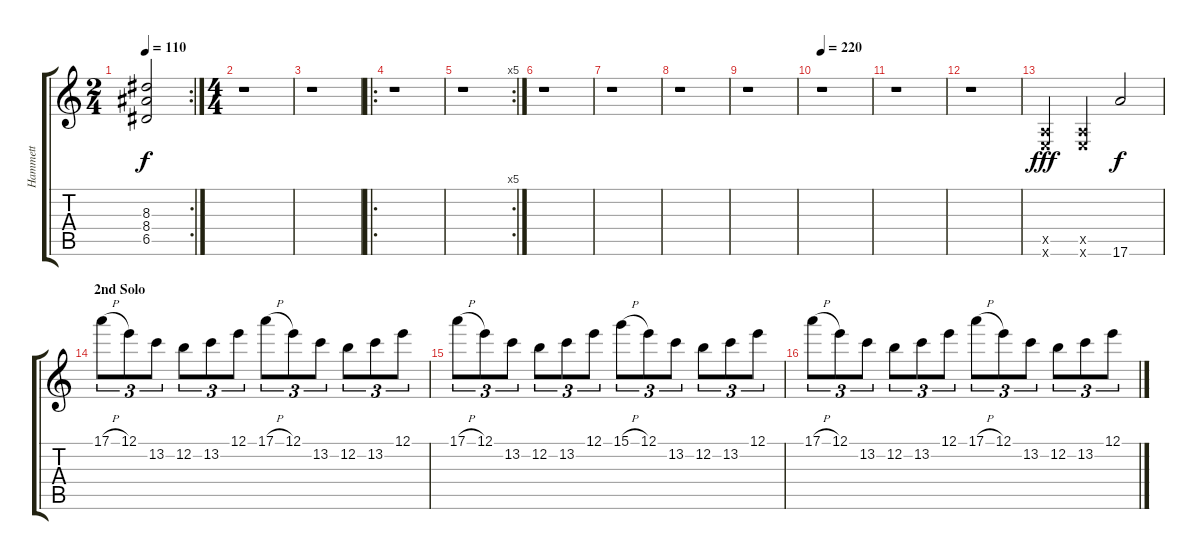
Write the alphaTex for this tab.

\track ("Hammett" "Hammett") {instrument distortionguitar}
\staff {score tabs}
\tuning (E4 B3 G3 D3 A2 E2) {hide}
\rc 2
\ts (2 4)
\tempo 110
\clef g2
\ks c
(8.3 8.4 6.5).2{dy f} |
\ts (4 4)
r.1 |
r.1 |
\ro
r.1 |
\rc 5
r.1 |
r.1 |
r.1 |
r.1 |
r.1 |
\tempo 220
r.1 |
r.1 |
r.1 |
(0.5{x} 0.6{x}).4{dy fff} (0.5{x} 0.6{x}).4 17.6.2{dy f} |
\section ("" "2nd Solo")
17.1{h}.8{tu (3 2)} 12.1.8{tu (3 2)} 13.2.8{tu (3 2)} 12.2.8{tu (3 2)} 13.2.8{tu (3 2)} 12.1.8{tu (3 2)} 17.1{h}.8{tu (3 2)} 12.1.8{tu (3 2)} 13.2.8{tu (3 2)} 12.2.8{tu (3 2)} 13.2.8{tu (3 2)} 12.1.8{tu (3 2)} |
17.1{h}.8{tu (3 2)} 12.1.8{tu (3 2)} 13.2.8{tu (3 2)} 12.2.8{tu (3 2)} 13.2.8{tu (3 2)} 12.1.8{tu (3 2)} 15.1{h}.8{tu (3 2)} 12.1.8{tu (3 2)} 13.2.8{tu (3 2)} 12.2.8{tu (3 2)} 13.2.8{tu (3 2)} 12.1.8{tu (3 2)} |
17.1{h}.8{tu (3 2)} 12.1.8{tu (3 2)} 13.2.8{tu (3 2)} 12.2.8{tu (3 2)} 13.2.8{tu (3 2)} 12.1.8{tu (3 2)} 17.1{h}.8{tu (3 2)} 12.1.8{tu (3 2)} 13.2.8{tu (3 2)} 12.2.8{tu (3 2)} 13.2.8{tu (3 2)} 12.1.8{tu (3 2)}
